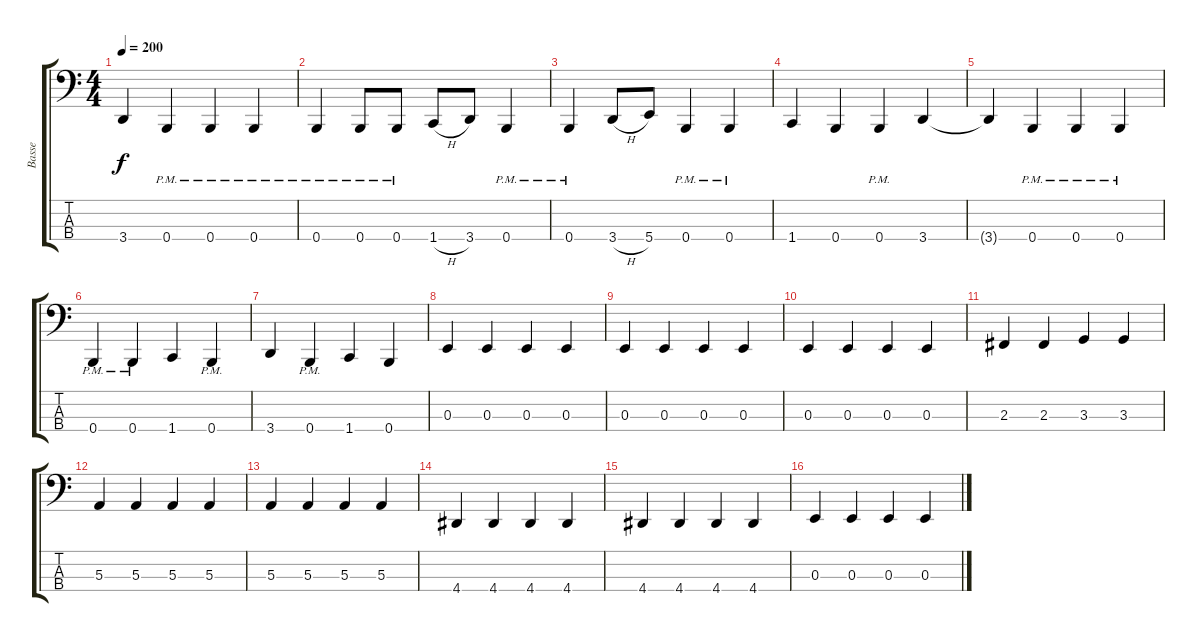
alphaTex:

\track ("Basse" "Basse") {instrument electricbassfinger}
\staff {score tabs}
\tuning (D2 A1 E1 B0) {hide}
\ts (4 4)
\tempo 200
\clef f4
\ks c
3.4{t}.4{dy f} 0.4{pm}.4 0.4{pm}.4 0.4{pm}.4 |
0.4{pm}.4 0.4{pm}.8 0.4{pm}.8 1.4{h}.8 3.4.8 0.4{pm}.4 |
0.4{pm}.4 3.4{h}.8 5.4.8 0.4{pm}.4 0.4{pm}.4 |
1.4.4 0.4.4 0.4{pm}.4 3.4.4 |
3.4{t}.4 0.4{pm}.4 0.4{pm}.4 0.4{pm}.4 |
0.4{pm}.4 0.4{pm}.4 1.4.4 0.4{pm}.4 |
3.4.4 0.4{pm}.4 1.4.4 0.4.4 |
\section ("" "")
0.3.4 0.3.4 0.3.4 0.3.4 |
0.3.4 0.3.4 0.3.4 0.3.4 |
0.3.4 0.3.4 0.3.4 0.3.4 |
2.3.4 2.3.4 3.3.4 3.3.4 |
5.3.4 5.3.4 5.3.4 5.3.4 |
5.3.4 5.3.4 5.3.4 5.3.4 |
4.4.4 4.4.4 4.4.4 4.4.4 |
4.4.4 4.4.4 4.4.4 4.4.4 |
0.3.4 0.3.4 0.3.4 0.3.4
